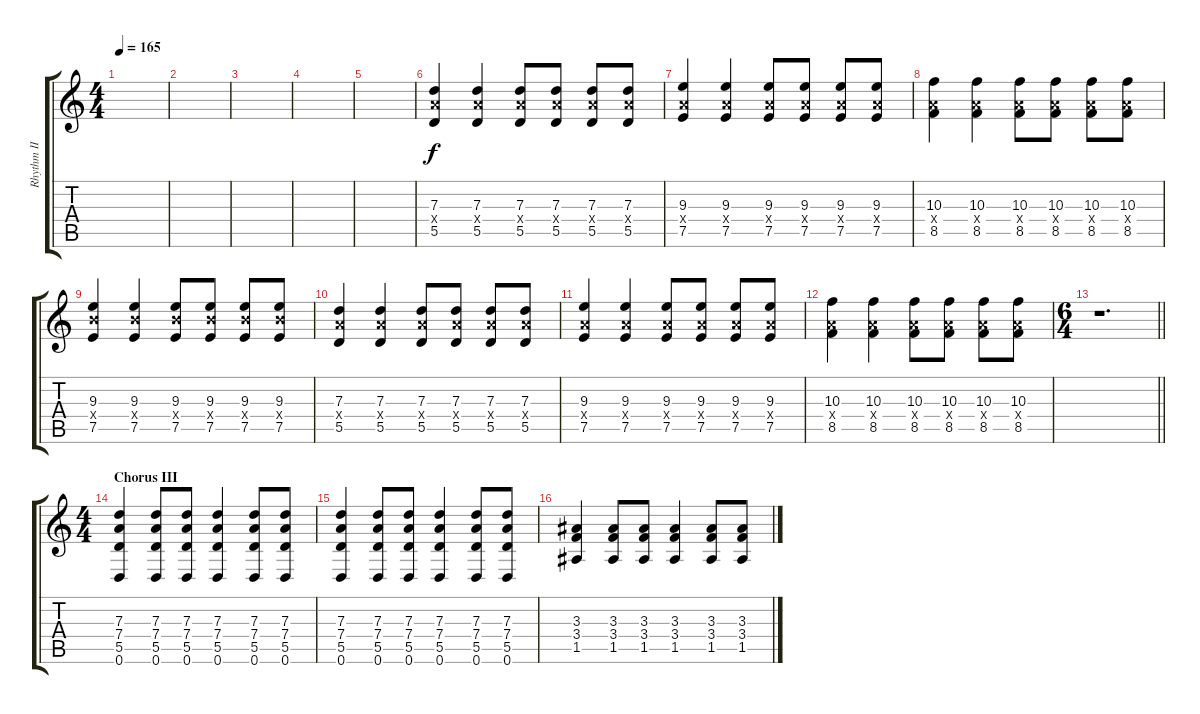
\track ("Rhythm II" "Rhythm II") {instrument distortionguitar}
\staff {score tabs}
\tuning (E4 B3 G3 D3 A2 D2) {hide}
\ts (4 4)
\tempo 165
\clef g2
\ks c
|
|
|
|
|
(7.3 7.4{x} 5.5).4{volume 13} (7.3 7.4{x} 5.5).4 (7.3 7.4{x} 5.5).8 (7.3 7.4{x} 5.5).8 (7.3 7.4{x} 5.5).8 (7.3 7.4{x} 5.5).8 |
(9.3 7.4{x} 7.5).4 (9.3 7.4{x} 7.5).4 (9.3 7.4{x} 7.5).8 (9.3 7.4{x} 7.5).8 (9.3 7.4{x} 7.5).8 (9.3 7.4{x} 7.5).8 |
(10.3 7.4{x} 8.5).4 (10.3 7.4{x} 8.5).4 (10.3 7.4{x} 8.5).8 (10.3 7.4{x} 8.5).8 (10.3 7.4{x} 8.5).8 (10.3 7.4{x} 8.5).8 |
(9.3 9.4{x} 7.5).4 (9.3 9.4{x} 7.5).4 (9.3 9.4{x} 7.5).8 (9.3 9.4{x} 7.5).8 (9.3 9.4{x} 7.5).8 (9.3 9.4{x} 7.5).8 |
(7.3 7.4{x} 5.5).4 (7.3 7.4{x} 5.5).4 (7.3 7.4{x} 5.5).8 (7.3 7.4{x} 5.5).8 (7.3 7.4{x} 5.5).8 (7.3 7.4{x} 5.5).8 |
(9.3 7.4{x} 7.5).4 (9.3 7.4{x} 7.5).4 (9.3 7.4{x} 7.5).8 (9.3 7.4{x} 7.5).8 (9.3 7.4{x} 7.5).8 (9.3 7.4{x} 7.5).8 |
(10.3 7.4{x} 8.5).4 (10.3 7.4{x} 8.5).4 (10.3 7.4{x} 8.5).8 (10.3 7.4{x} 8.5).8 (10.3 7.4{x} 8.5).8 (10.3 7.4{x} 8.5).8 |
\ts (6 4)
\barLineRight lightlight
r.1{d} |
\ts (4 4)
\section ("" "Chorus III")
(7.3 7.4 5.5 0.6).4 (7.3 7.4 5.5 0.6).8 (7.3 7.4 5.5 0.6).8 (7.3 7.4 5.5 0.6).4 (7.3 7.4 5.5 0.6).8 (7.3 7.4 5.5 0.6).8 |
(7.3 7.4 5.5 0.6).4 (7.3 7.4 5.5 0.6).8 (7.3 7.4 5.5 0.6).8 (7.3 7.4 5.5 0.6).4 (7.3 7.4 5.5 0.6).8 (7.3 7.4 5.5 0.6).8 |
(3.3 3.4 1.5).4 (3.3 3.4 1.5).8 (3.3 3.4 1.5).8 (3.3 3.4 1.5).4 (3.3 3.4 1.5).8 (3.3 3.4 1.5).8
